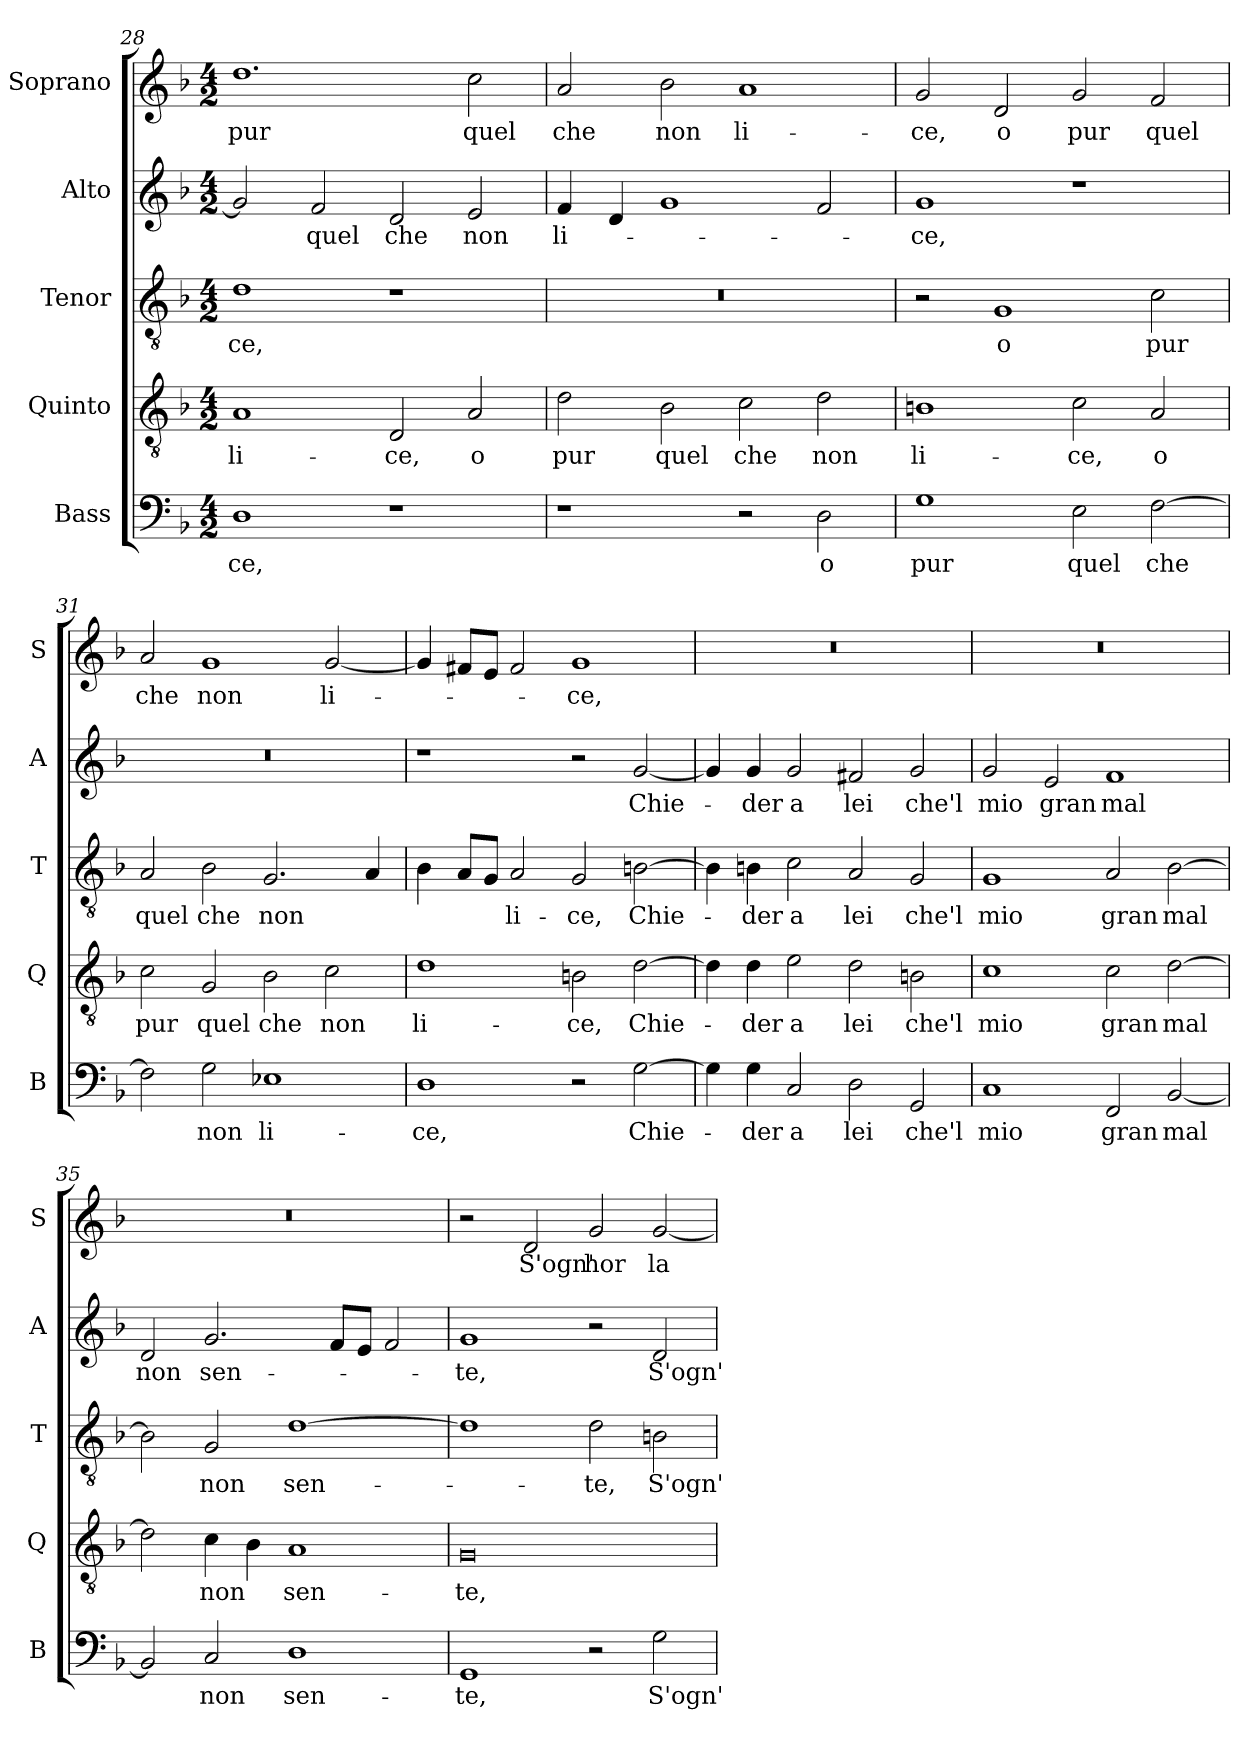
**kern	**text	**kern	**text	**kern	**text	**kern	**text	**kern	**text
*part5	*part5	*part4	*part4	*part3	*part3	*part2	*part2	*part1	*part1
*staff5	*staff5	*staff4	*staff4	*staff3	*staff3	*staff2	*staff2	*staff1	*staff1
*I"Bass	*	*I"Quinto	*	*I"Tenor	*	*I"Alto	*	*I"Soprano	*
*I'B	*	*I'Q	*	*I'T	*	*I'A	*	*I'S	*
*clefF4	*	*clefGv2	*	*clefGv2	*	*clefG2	*	*clefG2	*
*k[b-]	*	*k[b-]	*	*k[b-]	*	*k[b-]	*	*k[b-]	*
*F:	*	*F:	*	*F:	*	*F:	*	*F:	*
*M4/2	*	*M4/2	*	*M4/2	*	*M4/2	*	*M4/2	*
=28	=28	=28	=28	=28	=28	=28	=28	=28	=28
!	!LO:LY:b	!	!LO:LY:b	!	!LO:LY:b	!	!	!	!LO:LY:b
1D	-ce,	1A	li-	1d	-ce,	2g/]	.	1.dd	pur
!	!	!	!	!	!	!	!LO:LY:b	!	!
.	.	.	.	.	.	2f/	quel	.	.
!	!	!	!LO:LY:b	!	!	!	!LO:LY:b	!	!
1r	.	2D/	-ce,	1r	.	2d/	che	.	.
!	!	!	!LO:LY:b	!	!	!	!LO:LY:b	!	!LO:LY:b
.	.	2A/	o	.	.	2e/	non	2cc\	quel
!!LO:LB:g=z
=29	=29	=29	=29	=29	=29	=29	=29	=29	=29
!	!	!	!LO:LY:b	!	!	!	!LO:LY:b	!	!LO:LY:b
1r	.	2d\	pur	0r	.	4f/	li-	2a/	che
.	.	.	.	.	.	4d/	.	.	.
!	!	!	!LO:LY:b	!	!	!	!	!	!LO:LY:b
.	.	2B-\	quel	.	.	1g	.	2b-\	non
!	!	!	!LO:LY:b	!	!	!	!	!	!LO:LY:b
2r	.	2c\	che	.	.	.	.	1a	li-
!	!LO:LY:b	!	!LO:LY:b	!	!	!	!	!	!
2D\	o	2d\	non	.	.	2f/	.	.	.
=30	=30	=30	=30	=30	=30	=30	=30	=30	=30
!	!LO:LY:b	!	!LO:LY:b	!	!	!	!LO:LY:b	!	!LO:LY:b
1G	pur	1Bn	li-	2r	.	1g	-ce,	2g/	-ce,
!	!	!	!	!	!LO:LY:b	!	!	!	!LO:LY:b
.	.	.	.	1G	o	.	.	2d/	o
!	!LO:LY:b	!	!LO:LY:b	!	!	!	!	!	!LO:LY:b
2E\	quel	2c\	-ce,	.	.	1r	.	2g/	pur
!	!LO:LY:b	!	!LO:LY:b	!	!LO:LY:b	!	!	!	!LO:LY:b
[2F\	che	2A/	o	2c\	pur	.	.	2f/	quel
=31	=31	=31	=31	=31	=31	=31	=31	=31	=31
!	!	!	!LO:LY:b	!	!LO:LY:b	!	!	!	!LO:LY:b
2F\]	.	2c\	pur	2A/	quel	0r	.	2a/	che
!	!LO:LY:b	!	!LO:LY:b	!	!LO:LY:b	!	!	!	!LO:LY:b
2G\	non	2G/	quel	2B-\	che	.	.	1g	non
!	!LO:LY:b	!	!LO:LY:b	!	!LO:LY:b	!	!	!	!
1E-X	li-	2B-\	che	2.G/	non	.	.	.	.
!	!	!	!LO:LY:b	!	!	!	!	!	!LO:LY:b
.	.	2c\	non	.	.	.	.	[2g/	li-
.	.	.	.	4A/	.	.	.	.	.
=32	=32	=32	=32	=32	=32	=32	=32	=32	=32
!	!LO:LY:b	!	!LO:LY:b	!	!	!	!	!	!
1D	-ce,	1d	li-	4B-\	.	1r	.	4g/]	.
.	.	.	.	8A/L	.	.	.	8f#X/L	.
.	.	.	.	8G/J	.	.	.	8e/J	.
!	!	!	!	!	!LO:LY:b	!	!	!	!
.	.	.	.	2A/	li-	.	.	2f#/	.
!	!	!	!LO:LY:b	!	!LO:LY:b	!	!	!	!LO:LY:b
2r	.	2Bn\	-ce,	2G/	-ce,	2r	.	1g	-ce,
!	!LO:LY:b	!	!LO:LY:b	!	!LO:LY:b	!	!LO:LY:b	!	!
[2G\	Chie-	[2d\	Chie-	[2Bn\	Chie-	[2g/	Chie-	.	.
!!LO:PB:g=z
=33	=33	=33	=33	=33	=33	=33	=33	=33	=33
4G\]	.	4d\]	.	4B\]	.	4g/]	.	0r	.
!	!LO:LY:b	!	!LO:LY:b	!	!LO:LY:b	!	!LO:LY:b	!	!
4G\	-der	4d\	-der	4Bn\	-der	4g/	-der	.	.
!	!LO:LY:b	!	!LO:LY:b	!	!LO:LY:b	!	!LO:LY:b	!	!
2C/	a	2e\	a	2c\	a	2g/	a	.	.
!	!LO:LY:b	!	!LO:LY:b	!	!LO:LY:b	!	!LO:LY:b	!	!
2D\	lei	2d\	lei	2A/	lei	2f#X/	lei	.	.
!	!LO:LY:b	!	!LO:LY:b	!	!LO:LY:b	!	!LO:LY:b	!	!
2GG/	che'l	2Bn\	che'l	2G/	che'l	2g/	che'l	.	.
=34	=34	=34	=34	=34	=34	=34	=34	=34	=34
!	!LO:LY:b	!	!LO:LY:b	!	!LO:LY:b	!	!LO:LY:b	!	!
1C	mio	1c	mio	1G	mio	2g/	mio	0r	.
!	!	!	!	!	!	!	!LO:LY:b	!	!
.	.	.	.	.	.	2e/	gran	.	.
!	!LO:LY:b	!	!LO:LY:b	!	!LO:LY:b	!	!LO:LY:b	!	!
2FF/	gran	2c\	gran	2A/	gran	1f	mal	.	.
!	!LO:LY:b	!	!LO:LY:b	!	!LO:LY:b	!	!	!	!
[2BB-/	mal	[2d\	mal	[2B-\	mal	.	.	.	.
=35	=35	=35	=35	=35	=35	=35	=35	=35	=35
!	!	!	!	!	!	!	!LO:LY:b	!	!
2BB-/]	.	2d\]	.	2B-\]	.	2d/	non	0r	.
!	!LO:LY:b	!	!LO:LY:b	!	!LO:LY:b	!	!LO:LY:b	!	!
2C/	non	4c\	non	2G/	non	2.g/	sen-	.	.
.	.	4B-\	.	.	.	.	.	.	.
!	!LO:LY:b	!	!LO:LY:b	!	!LO:LY:b	!	!	!	!
1D	sen-	1A	sen-	[1d	sen-	.	.	.	.
.	.	.	.	.	.	8f/L	.	.	.
.	.	.	.	.	.	8e/J	.	.	.
.	.	.	.	.	.	2f/	.	.	.
=36	=36	=36	=36	=36	=36	=36	=36	=36	=36
!	!LO:LY:b	!	!LO:LY:b	!	!	!	!LO:LY:b	!	!
1GG	-te,	0G	-te,	1d]	.	1g	-te,	2r	.
!	!	!	!	!	!	!	!	!	!LO:LY:b
.	.	.	.	.	.	.	.	2d/	S'ogn'
!	!	!	!	!	!LO:LY:b	!	!	!	!LO:LY:b
2r	.	.	.	2d\	-te,	2r	.	2g/	hor
!	!LO:LY:b	!	!	!	!LO:LY:b	!	!LO:LY:b	!	!LO:LY:b
2G\	S'ogn'	.	.	2Bn\	S'ogn'	2d/	S'ogn'	[2g/	la-
=	=	=	=	=	=	=	=	=	=
*-	*-	*-	*-	*-	*-	*-	*-	*-	*-
